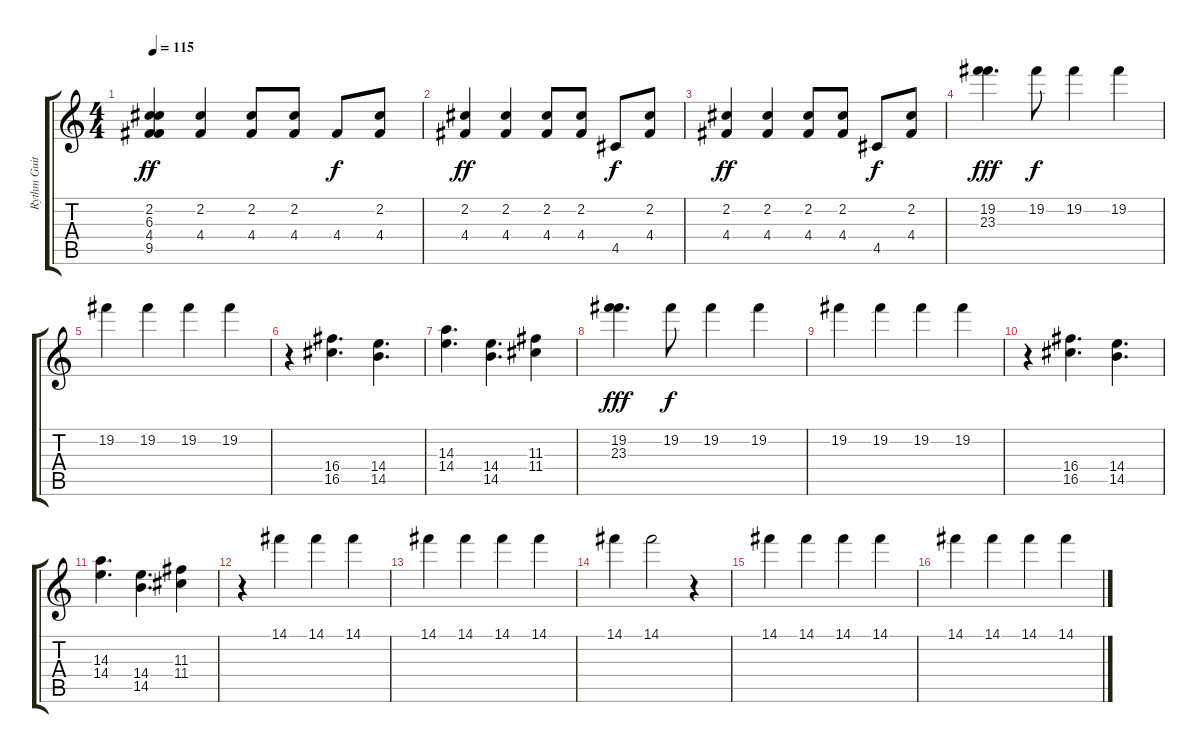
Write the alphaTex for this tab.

\track ("Rythm Guitar" "Rythm Guit") {instrument electricguitarjazz}
\staff {score tabs}
\tuning (E4 B3 G3 D3 A2 E2) {hide}
\ts (4 4)
\tempo 115
\clef g2
\ks c
(2.2 6.3 4.4 9.5).4{dy ff} (2.2 4.4).4 (2.2 4.4).8 (2.2 4.4).8 4.4.8{dy f} (2.2 4.4).8 |
(2.2 4.4).4{dy ff} (2.2 4.4).4 (2.2 4.4).8 (2.2 4.4).8 4.5.8{dy f} (2.2 4.4).8 |
(2.2 4.4).4{dy ff} (2.2 4.4).4 (2.2 4.4).8 (2.2 4.4).8 4.5.8{dy f} (2.2 4.4).8 |
(19.2 23.3).4{d dy fff} 19.2.8{dy f} 19.2.4 19.2.4 |
19.2.4 19.2.4 19.2.4 19.2.4 |
r.4 (16.4 16.5).4{d} (14.4 14.5).4{d} |
(14.3 14.4).4{d} (14.4 14.5).4{d} (11.3 11.4).4 |
(19.2 23.3).4{d dy fff} 19.2.8{dy f} 19.2.4 19.2.4 |
19.2.4 19.2.4 19.2.4 19.2.4 |
r.4 (16.4 16.5).4{d} (14.4 14.5).4{d} |
(14.3 14.4).4{d} (14.4 14.5).4{d} (11.3 11.4).4 |
r.4 14.1.4 14.1.4 14.1.4 |
14.1.4 14.1.4 14.1.4 14.1.4 |
14.1.4 14.1.2 r.4 |
14.1.4 14.1.4 14.1.4 14.1.4 |
14.1.4 14.1.4 14.1.4 14.1.4
